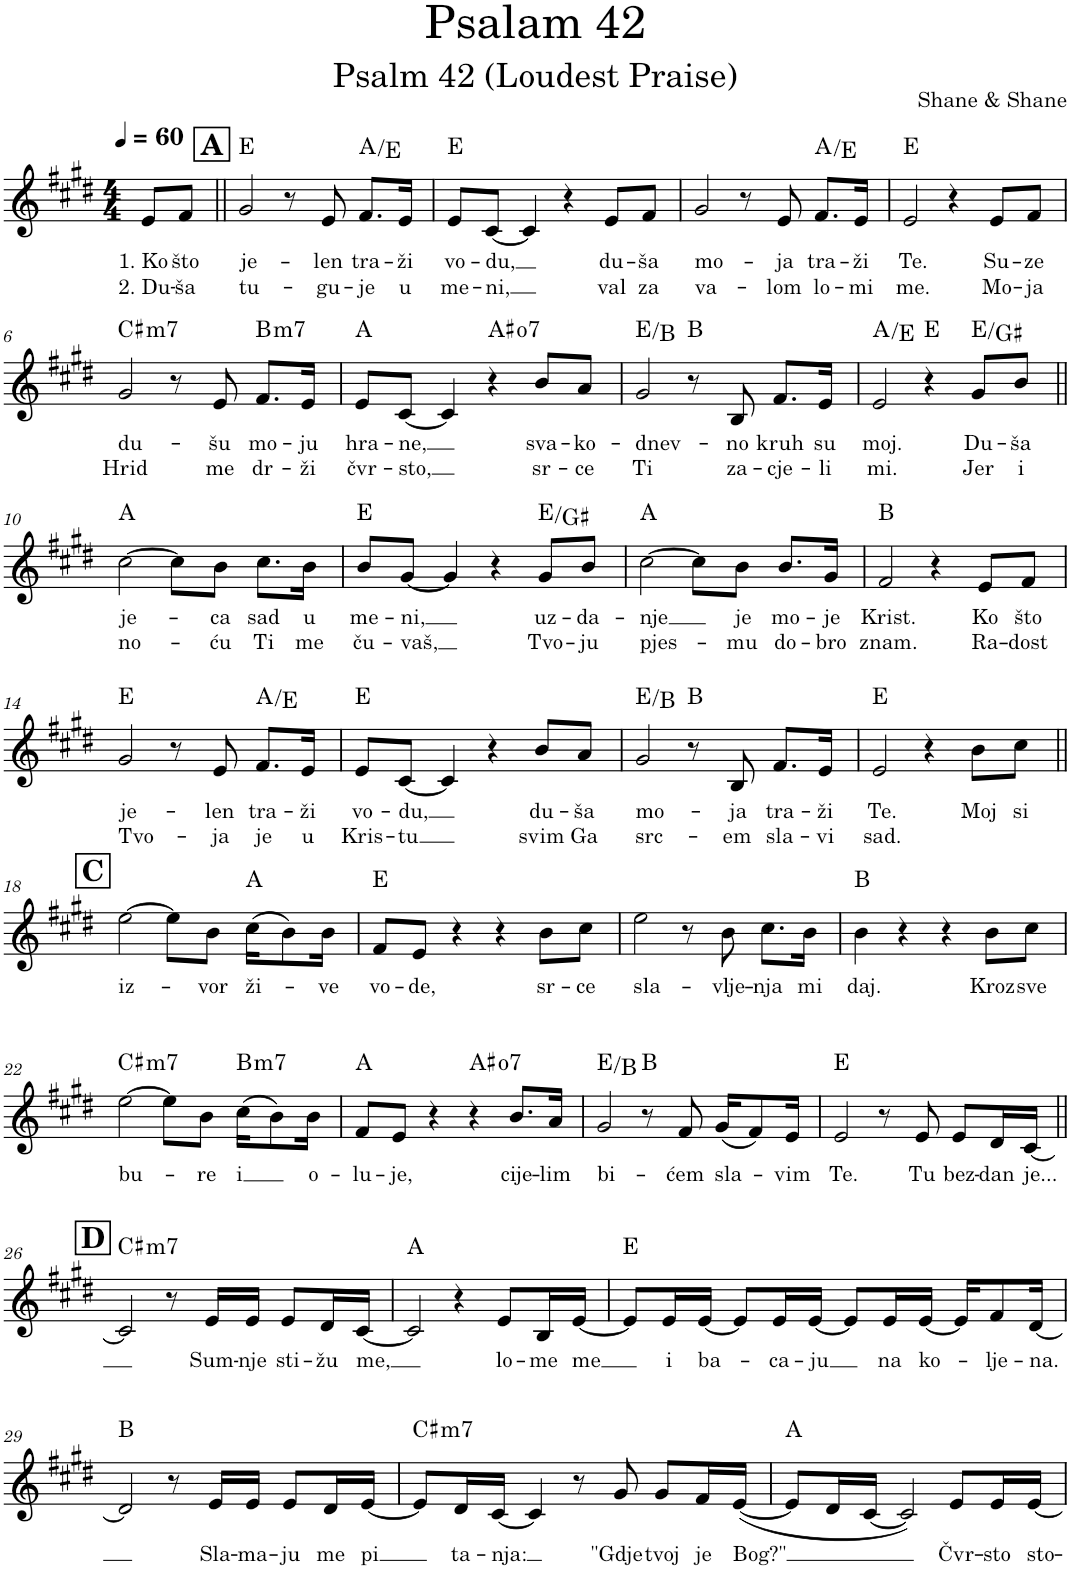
**kern	**text	**text	**harte
*part1	*part1	*part1	*part1
*staff1	*staff1	*staff1	*
*I"Piano, melodija	*	*	*
*I'Pno.	*	*	*
*clefG2	*	*	*
*k[f#c#g#d#]	*	*	*
*M4/4	*	*	*
*MM60	*	*	*
=1	=1	=1	=1
!	!LO:LY:b	!LO:LY:b	!
8e/L	1. Ko	2. Du-	.
!	!LO:LY:b	!LO:LY:b	!
8f#/J	što	-ša	.
!!LO:REH:place=s1:a:B:cj:fs=14:t=A
=2||	=2||	=2||	=2||
!	!LO:LY:b	!LO:LY:b	!
2g#/	je-	tu-	E:maj
8r	.	.	.
!	!LO:LY:b	!LO:LY:b	!
8e/	-len	-gu-	.
!	!LO:LY:b	!LO:LY:b	!
8.f#/L	tra-	-je	A:maj/5
!	!LO:LY:b	!LO:LY:b	!
16e/Jk	-ži	u	.
=3	=3	=3	=3
!	!LO:LY:b	!LO:LY:b	!
8e/L	vo-	me-	E:maj
!	!LO:LY:b	!LO:LY:b	!
[8c#/J	-du,	-ni,	.
4c#/]	.	.	.
4r	.	.	.
!	!LO:LY:b	!LO:LY:b	!
8e/L	du-	val	.
!	!LO:LY:b	!LO:LY:b	!
8f#/J	-ša	za	.
=4	=4	=4	=4
!	!LO:LY:b	!LO:LY:b	!LO:H:kt=N.C.
2g#/	mo-	va-	N
8r	.	.	.
!	!LO:LY:b	!LO:LY:b	!
8e/	-ja	-lom	.
!	!LO:LY:b	!LO:LY:b	!
8.f#/L	tra-	lo-	A:maj/5
!	!LO:LY:b	!LO:LY:b	!
16e/Jk	-ži	-mi	.
=5	=5	=5	=5
!	!LO:LY:b	!LO:LY:b	!
2e/	Te.	me.	E:maj
4r	.	.	.
!	!LO:LY:b	!LO:LY:b	!
8e/L	Su-	Mo-	.
!	!LO:LY:b	!LO:LY:b	!
8f#/J	-ze	-ja	.
!!LO:LB:g=z
=6	=6	=6	=6
!	!LO:LY:b	!LO:LY:b	!LO:H:kt=m7
2g#/	du-	Hrid	C#:min7
8r	.	.	.
!	!LO:LY:b	!LO:LY:b	!
8e/	-šu	me	.
!	!LO:LY:b	!LO:LY:b	!LO:H:kt=m7
8.f#/L	mo-	dr-	B:min7
!	!LO:LY:b	!LO:LY:b	!
16e/Jk	-ju	-ži	.
=7	=7	=7	=7
!	!LO:LY:b	!LO:LY:b	!
8e/L	hra-	čvr-	A:maj
!	!LO:LY:b	!LO:LY:b	!
[8c#/J	-ne,	-sto,	.
4c#/]	.	.	.
!	!	!	!LO:H:kt=7
4r	.	.	A#:dim7
!	!LO:LY:b	!LO:LY:b	!
8b/L	sva-	sr-	.
!	!LO:LY:b	!LO:LY:b	!
8a/J	-ko-	-ce	.
=8	=8	=8	=8
!	!LO:LY:b	!LO:LY:b	!
2g#/	-dnev-	Ti	E:maj/5
8r	.	.	B:maj
!	!LO:LY:b	!LO:LY:b	!
8B/	-no	za-	.
!	!LO:LY:b	!LO:LY:b	!
8.f#/L	kruh	-cje-	.
!	!LO:LY:b	!LO:LY:b	!
16e/Jk	su	-li	.
=9	=9	=9	=9
!	!LO:LY:b	!LO:LY:b	!
2e/	moj.	mi.	A:maj/5
4r	.	.	E:maj
!	!LO:LY:b	!LO:LY:b	!
8g#/L	Du-	Jer	E:maj/3
!	!LO:LY:b	!LO:LY:b	!
8b/J	-ša	i	.
!!LO:LB:g=z
=10||	=10||	=10||	=10||
!	!LO:LY:b	!LO:LY:b	!
[2cc#\	je-	no-	A:maj
8cc#\L]	.	.	.
!	!LO:LY:b	!LO:LY:b	!
8b\J	-ca	-ću	.
!	!LO:LY:b	!LO:LY:b	!
8.cc#\L	sad	Ti	.
!	!LO:LY:b	!LO:LY:b	!
16b\Jk	u	me	.
=11	=11	=11	=11
!	!LO:LY:b	!LO:LY:b	!
8b/L	me-	ču-	E:maj
!	!LO:LY:b	!LO:LY:b	!
[8g#/J	-ni,	-vaš,	.
4g#/]	.	.	.
4r	.	.	.
!	!LO:LY:b	!LO:LY:b	!
8g#/L	uz-	Tvo-	E:maj/3
!	!LO:LY:b	!LO:LY:b	!
8b/J	-da-	-ju	.
=12	=12	=12	=12
!	!LO:LY:b	!LO:LY:b	!
[2cc#\	-nje	pjes-	A:maj
8cc#\L]	.	.	.
!	!LO:LY:b	!LO:LY:b	!
8b\J	je	-mu	.
!	!LO:LY:b	!LO:LY:b	!
8.b/L	mo-	do-	.
!	!LO:LY:b	!LO:LY:b	!
16g#/Jk	-je	-bro	.
=13	=13	=13	=13
!	!LO:LY:b	!LO:LY:b	!
2f#/	Krist.	znam.	B:maj
4r	.	.	.
!	!LO:LY:b	!LO:LY:b	!
8e/L	Ko	Ra-	.
!	!LO:LY:b	!LO:LY:b	!
8f#/J	što	-dost	.
!!LO:LB:g=z
=14	=14	=14	=14
!	!LO:LY:b	!LO:LY:b	!
2g#/	je-	Tvo-	E:maj
8r	.	.	.
!	!LO:LY:b	!LO:LY:b	!
8e/	-len	-ja	.
!	!LO:LY:b	!LO:LY:b	!
8.f#/L	tra-	je	A:maj/5
!	!LO:LY:b	!LO:LY:b	!
16e/Jk	-ži	u	.
=15	=15	=15	=15
!	!LO:LY:b	!LO:LY:b	!
8e/L	vo-	Kris-	E:maj
!	!LO:LY:b	!LO:LY:b	!
[8c#/J	-du,	-tu	.
4c#/]	.	.	.
4r	.	.	.
!	!LO:LY:b	!LO:LY:b	!
8b/L	du-	svim	.
!	!LO:LY:b	!LO:LY:b	!
8a/J	-ša	Ga	.
=16	=16	=16	=16
!	!LO:LY:b	!LO:LY:b	!
2g#/	mo-	src-	E:maj/5
8r	.	.	B:maj
!	!LO:LY:b	!LO:LY:b	!
8B/	-ja	-em	.
!	!LO:LY:b	!LO:LY:b	!
8.f#/L	tra-	sla-	.
!	!LO:LY:b	!LO:LY:b	!
16e/Jk	-ži	-vi	.
=17	=17	=17	=17
!	!LO:LY:b	!LO:LY:b	!
2e/	Te.	sad.	E:maj
4r	.	.	.
!	!LO:LY:b	!	!
8b\L	Moj	.	.
!	!LO:LY:b	!	!
8cc#\J	si	.	.
!!LO:LB:g=z
!!LO:REH:place=s1:a:B:cj:fs=14:t=C
=18||	=18||	=18||	=18||
!	!LO:LY:b	!	!LO:H:kt=N.C.
[2ee\	iz-	.	N
8ee\L]	.	.	.
!	!LO:LY:b	!	!
8b\J	-vor	.	.
!	!LO:LY:b	!	!
(16cc#\KL	ži-	.	A:maj
8b\)	.	.	.
!	!LO:LY:b	!	!
16b\Jk	-ve	.	.
=19	=19	=19	=19
!	!LO:LY:b	!	!
8f#/L	vo-	.	E:maj
!	!LO:LY:b	!	!
8e/J	-de,	.	.
4r	.	.	.
4r	.	.	.
!	!LO:LY:b	!	!
8b\L	sr-	.	.
!	!LO:LY:b	!	!
8cc#\J	-ce	.	.
=20	=20	=20	=20
!	!LO:LY:b	!	!LO:H:kt=N.C.
2ee\	sla-	.	N
8r	.	.	.
!	!LO:LY:b	!	!
8b\	-vlje-	.	.
!	!LO:LY:b	!	!
8.cc#\L	-nja	.	.
!	!LO:LY:b	!	!
16b\Jk	mi	.	.
=21	=21	=21	=21
!	!LO:LY:b	!	!
4b\	daj.	.	B:maj
4r	.	.	.
4r	.	.	.
!	!LO:LY:b	!	!
8b\L	Kroz	.	.
!	!LO:LY:b	!	!
8cc#\J	sve	.	.
!!LO:LB:g=z
=22	=22	=22	=22
!	!LO:LY:b	!	!LO:H:kt=m7
[2ee\	bu-	.	C#:min7
8ee\L]	.	.	.
!	!LO:LY:b	!	!
8b\J	-re	.	.
!	!LO:LY:b	!	!LO:H:kt=m7
(16cc#\KL	i	.	B:min7
8b\)	.	.	.
!	!LO:LY:b	!	!
16b\Jk	o-	.	.
=23	=23	=23	=23
!	!LO:LY:b	!	!
8f#/L	-lu-	.	A:maj
!	!LO:LY:b	!	!
8e/J	-je,	.	.
4r	.	.	.
!	!	!	!LO:H:kt=7
4r	.	.	A#:dim7
!	!LO:LY:b	!	!
8.b/L	cije-	.	.
!	!LO:LY:b	!	!
16a/Jk	-lim	.	.
=24	=24	=24	=24
!	!LO:LY:b	!	!
2g#/	bi-	.	E:maj/5
8r	.	.	B:maj
!	!LO:LY:b	!	!
8f#/	-ćem	.	.
!	!LO:LY:b	!	!
(16g#/KL	sla-	.	.
8f#/)	.	.	.
!	!LO:LY:b	!	!
16e/Jk	-vim	.	.
=25	=25	=25	=25
!	!LO:LY:b	!	!
2e/	Te.	.	E:maj
8r	.	.	.
!	!LO:LY:b	!	!
8e/	Tu	.	.
!	!LO:LY:b	!	!
8e/L	bez-	.	.
!	!LO:LY:b	!	!
16d#/L	-dan	.	.
!	!LO:LY:b	!	!
[16c#/JJ	je...	.	.
!!LO:LB:g=z
!!LO:REH:place=s1:a:B:cj:fs=14:t=D
=26||	=26||	=26||	=26||
!	!	!	!LO:H:kt=m7
2c#/]	.	.	C#:min7
8r	.	.	.
!	!LO:LY:b	!	!
16e/LL	Sum-	.	.
!	!LO:LY:b	!	!
16e/JJ	-nje	.	.
!	!LO:LY:b	!	!
8e/L	sti-	.	.
!	!LO:LY:b	!	!
16d#/L	-žu	.	.
!	!LO:LY:b	!	!
[16c#/JJ	me,	.	.
=27	=27	=27	=27
2c#/]	.	.	A:maj
4r	.	.	.
!	!LO:LY:b	!	!
8e/L	lo-	.	.
!	!LO:LY:b	!	!
16B/L	-me	.	.
!	!LO:LY:b	!	!
[16e/JJ	me	.	.
=28	=28	=28	=28
8e/L]	.	.	E:maj
!	!LO:LY:b	!	!
16e/L	i	.	.
!	!LO:LY:b	!	!
[16e/JJ	ba-	.	.
8e/L]	.	.	.
!	!LO:LY:b	!	!
16e/L	-ca-	.	.
!	!LO:LY:b	!	!
[16e/JJ	-ju	.	.
8e/L]	.	.	.
!	!LO:LY:b	!	!
16e/L	na	.	.
!	!LO:LY:b	!	!
[16e/JJ	ko-	.	.
16e/KL]	.	.	.
!	!LO:LY:b	!	!
8f#/	-lje-	.	.
!	!LO:LY:b	!	!
[16d#/Jk	-na.	.	.
!!LO:LB:g=z
=29	=29	=29	=29
2d#/]	.	.	B:maj
8r	.	.	.
!	!LO:LY:b	!	!
16e/LL	-Sla-	.	.
!	!LO:LY:b	!	!
16e/JJ	-ma-	.	.
!	!LO:LY:b	!	!
8e/L	-ju	.	.
!	!LO:LY:b	!	!
16d#/L	me	.	.
!	!LO:LY:b	!	!
[16e/JJ	-pi	.	.
=30	=30	=30	=30
!	!	!	!LO:H:kt=m7
8e/L]	.	.	C#:min7
!	!LO:LY:b	!	!
16d#/L	ta-	.	.
!	!LO:LY:b	!	!
[16c#/JJ	-nja:	.	.
4c#/]	.	.	.
8r	.	.	.
!	!LO:LY:b	!	!
8g#/	"Gdje	.	.
!	!LO:LY:b	!	!
8g#/L	tvoj	.	.
!	!LO:LY:b	!	!
16f#/L	je	.	.
!	!LO:LY:b	!	!
([16e/JJ	Bog?"	.	.
=31	=31	=31	=31
8e/L]	.	.	A:maj
16d#/L	.	.	.
[16c#/JJ	.	.	.
2c#/])	.	.	.
!	!LO:LY:b	!	!
8e/L	Čvr-	.	.
!	!LO:LY:b	!	!
16e/L	-sto	.	.
!	!LO:LY:b	!	!
[16e/JJ	sto-	.	.
=	=	=	=
*-	*-	*-	*-
